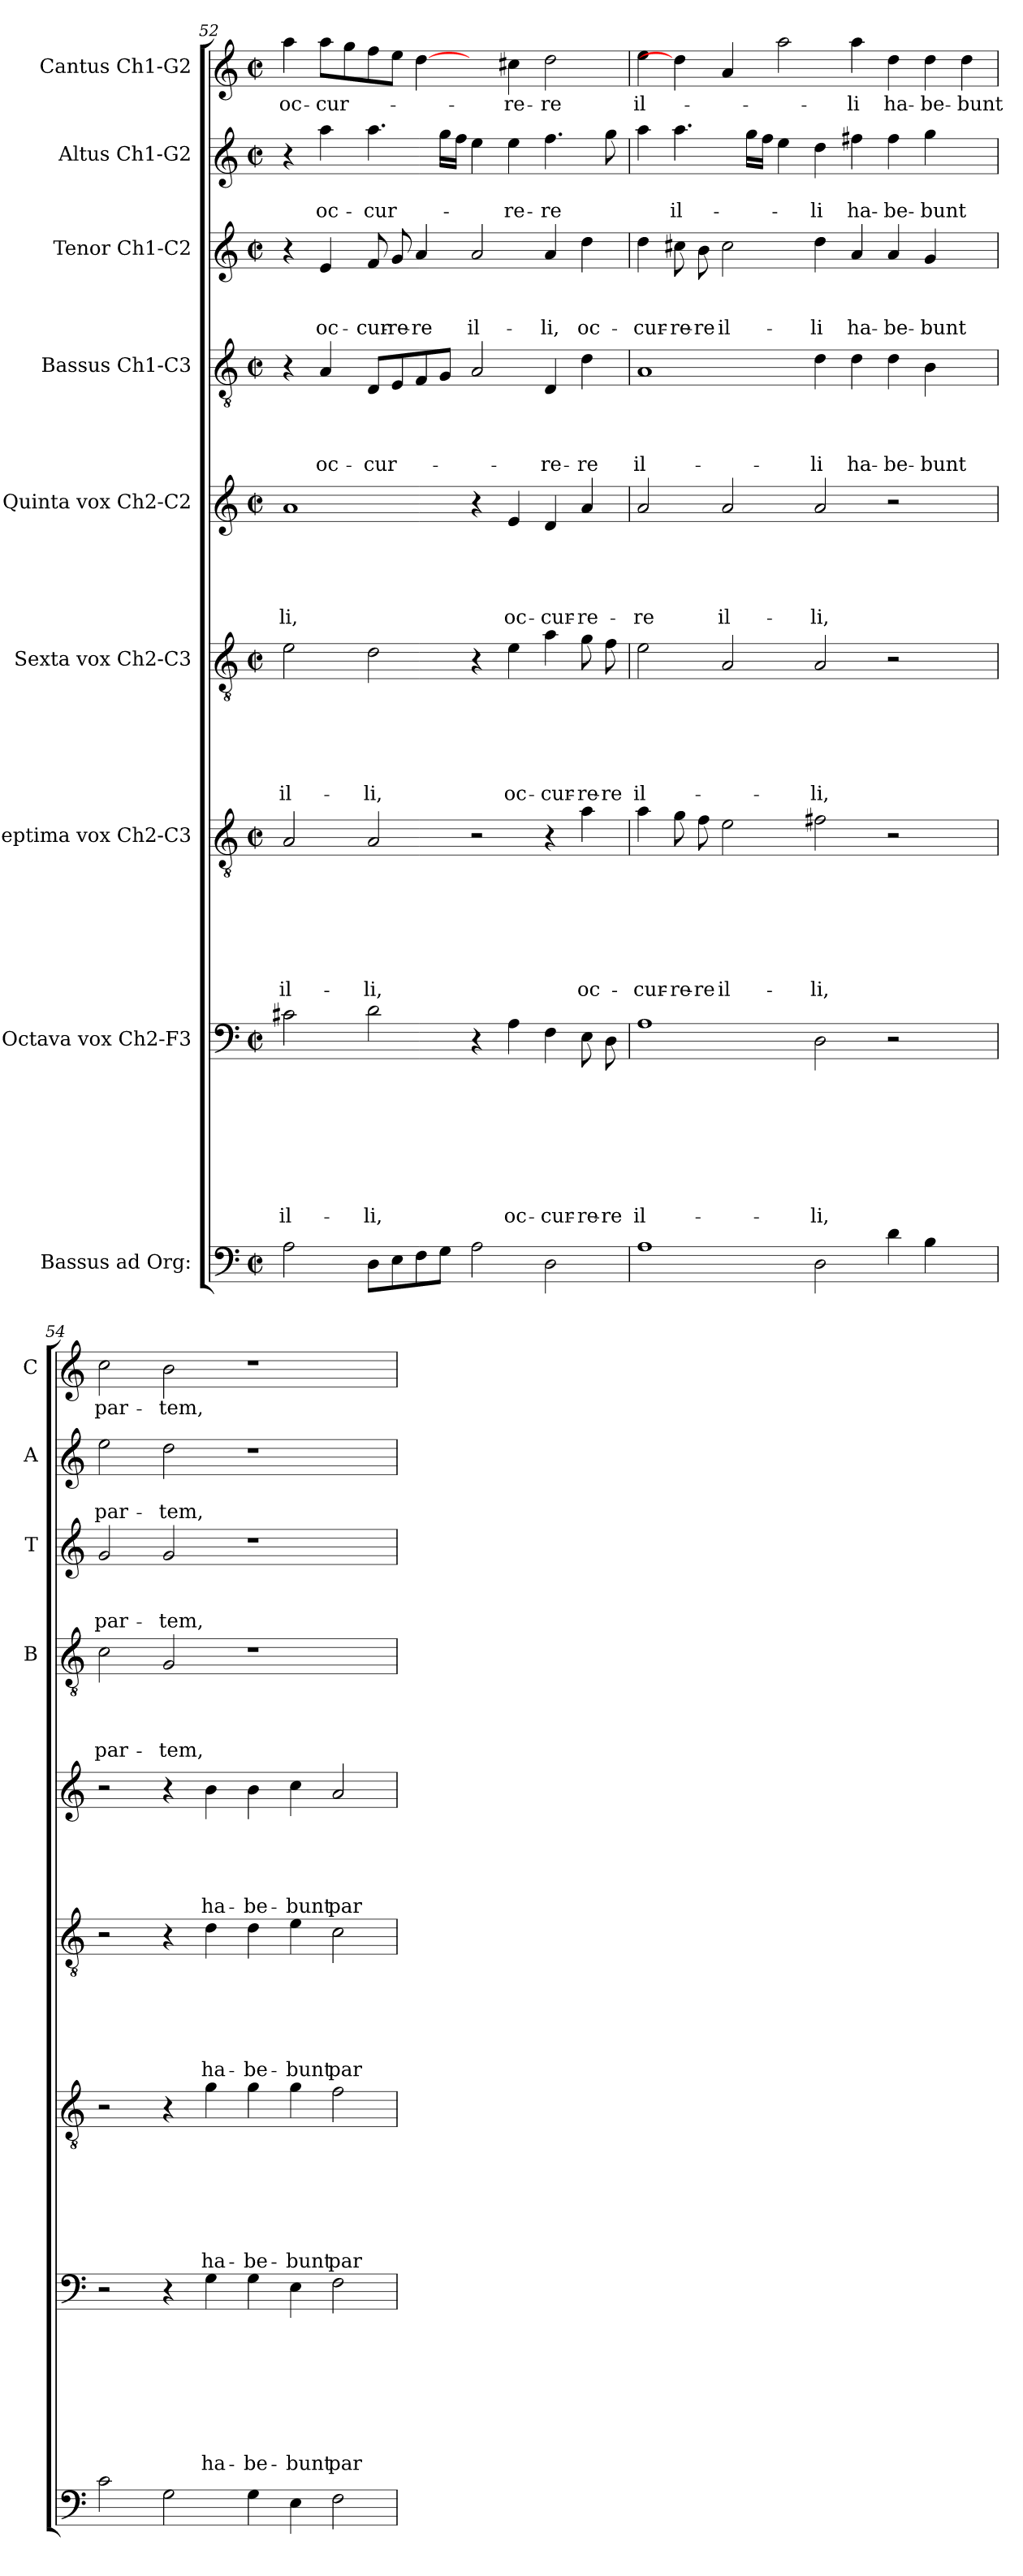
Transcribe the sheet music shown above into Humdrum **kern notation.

**kern	**kern	**text	**text	**text	**text	**text	**text	**text	**text	**kern	**text	**text	**text	**text	**text	**text	**text	**kern	**text	**text	**text	**text	**text	**text	**kern	**text	**text	**text	**text	**text	**kern	**text	**text	**text	**text	**kern	**text	**text	**text	**kern	**text	**text	**kern	**text
*part9	*part8	*part8	*part8	*part8	*part8	*part8	*part8	*part8	*part8	*part7	*part7	*part7	*part7	*part7	*part7	*part7	*part7	*part6	*part6	*part6	*part6	*part6	*part6	*part6	*part5	*part5	*part5	*part5	*part5	*part5	*part4	*part4	*part4	*part4	*part4	*part3	*part3	*part3	*part3	*part2	*part2	*part2	*part1	*part1
*staff9	*staff8	*staff8	*staff8	*staff8	*staff8	*staff8	*staff8	*staff8	*staff8	*staff7	*staff7	*staff7	*staff7	*staff7	*staff7	*staff7	*staff7	*staff6	*staff6	*staff6	*staff6	*staff6	*staff6	*staff6	*staff5	*staff5	*staff5	*staff5	*staff5	*staff5	*staff4	*staff4	*staff4	*staff4	*staff4	*staff3	*staff3	*staff3	*staff3	*staff2	*staff2	*staff2	*staff1	*staff1
*I"Bassus ad Org:	*I"Octava vox Ch2-F3	*	*	*	*	*	*	*	*	*I"Septima vox Ch2-C3	*	*	*	*	*	*	*	*I"Sexta vox Ch2-C3	*	*	*	*	*	*	*I"Quinta vox Ch2-C2	*	*	*	*	*	*I"Bassus Ch1-C3	*	*	*	*	*I"Tenor Ch1-C2	*	*	*	*I"Altus Ch1-G2	*	*	*I"Cantus Ch1-G2	*
*	*	*	*	*	*	*	*	*	*	*	*	*	*	*	*	*	*	*	*	*	*	*	*	*	*	*	*	*	*	*	*I'B	*	*	*	*	*I'T	*	*	*	*I'A	*	*	*I'C	*
*clefF4	*clefF4	*	*	*	*	*	*	*	*	*clefGv2	*	*	*	*	*	*	*	*clefGv2	*	*	*	*	*	*	*clefG2	*	*	*	*	*	*clefGv2	*	*	*	*	*clefG2	*	*	*	*clefG2	*	*	*clefG2	*
*k[]	*k[]	*	*	*	*	*	*	*	*	*k[]	*	*	*	*	*	*	*	*k[]	*	*	*	*	*	*	*k[]	*	*	*	*	*	*k[]	*	*	*	*	*k[]	*	*	*	*k[]	*	*	*k[]	*
*C:	*C:	*	*	*	*	*	*	*	*	*C:	*	*	*	*	*	*	*	*C:	*	*	*	*	*	*	*C:	*	*	*	*	*	*C:	*	*	*	*	*C:	*	*	*	*C:	*	*	*C:	*
*M2/2	*M2/2	*	*	*	*	*	*	*	*	*M2/2	*	*	*	*	*	*	*	*M2/2	*	*	*	*	*	*	*M2/2	*	*	*	*	*	*M2/2	*	*	*	*	*M2/2	*	*	*	*M2/2	*	*	*M2/2	*
*met(c|)	*met(c|)	*	*	*	*	*	*	*	*	*met(c|)	*	*	*	*	*	*	*	*met(c|)	*	*	*	*	*	*	*met(c|)	*	*	*	*	*	*met(c|)	*	*	*	*	*met(c|)	*	*	*	*met(c|)	*	*	*met(c|)	*
=52	=52	=52	=52	=52	=52	=52	=52	=52	=52	=52	=52	=52	=52	=52	=52	=52	=52	=52	=52	=52	=52	=52	=52	=52	=52	=52	=52	=52	=52	=52	=52	=52	=52	=52	=52	=52	=52	=52	=52	=52	=52	=52	=52	=52
!	!	!	!	!	!	!	!	!	!LO:LY:b	!	!	!	!	!	!	!	!LO:LY:b	!	!	!	!	!	!	!LO:LY:b	!	!	!	!	!	!LO:LY:b	!	!	!	!	!	!	!	!	!	!	!	!	!	!LO:LY:b
2A\	2c#X\	.	.	.	.	.	.	.	il-	2A/	.	.	.	.	.	.	il-	2e\	.	.	.	.	.	il-	1a	.	.	.	.	-li,	4r	.	.	.	.	4r	.	.	.	4r	.	.	4aa\	oc-
!	!	!	!	!	!	!	!	!	!	!	!	!	!	!	!	!	!	!	!	!	!	!	!	!	!	!	!	!	!	!	!	!	!	!	!LO:LY:b	!	!	!	!LO:LY:b	!	!	!LO:LY:b	!	!LO:LY:b
.	.	.	.	.	.	.	.	.	.	.	.	.	.	.	.	.	.	.	.	.	.	.	.	.	.	.	.	.	.	.	4A/	.	.	.	oc-	4e/	.	.	oc-	4aa\	.	oc-	8aa\L	-cur-
.	.	.	.	.	.	.	.	.	.	.	.	.	.	.	.	.	.	.	.	.	.	.	.	.	.	.	.	.	.	.	.	.	.	.	.	.	.	.	.	.	.	.	8gg\	.
!	!	!	!	!	!	!	!	!	!LO:LY:b	!	!	!	!	!	!	!	!LO:LY:b	!	!	!	!	!	!	!LO:LY:b	!	!	!	!	!	!	!	!	!	!	!LO:LY:b	!	!	!	!LO:LY:b	!	!	!LO:LY:b	!	!
8D\L	2d\	.	.	.	.	.	.	.	-li,	2A/	.	.	.	.	.	.	-li,	2d\	.	.	.	.	.	-li,	.	.	.	.	.	.	8D/L	.	.	.	-cur-	8f/	.	.	-cur-	4.aa\	.	-cur-	8ff\	.
!	!	!	!	!	!	!	!	!	!	!	!	!	!	!	!	!	!	!	!	!	!	!	!	!	!	!	!	!	!	!	!	!	!	!	!	!	!	!	!LO:LY:b	!	!	!	!	!
8E\	.	.	.	.	.	.	.	.	.	.	.	.	.	.	.	.	.	.	.	.	.	.	.	.	.	.	.	.	.	.	8E/	.	.	.	.	8g/	.	.	-re-	.	.	.	8ee\J	.
!	!	!	!	!	!	!	!	!	!	!	!	!	!	!	!	!	!	!	!	!	!	!	!	!	!	!	!	!	!	!	!	!	!	!	!	!	!	!	!LO:LY:b	!	!	!	!	!
8F\	.	.	.	.	.	.	.	.	.	.	.	.	.	.	.	.	.	.	.	.	.	.	.	.	.	.	.	.	.	.	8F/	.	.	.	.	4a/	.	.	-re	.	.	.	[4dd\	.
8G\J	.	.	.	.	.	.	.	.	.	.	.	.	.	.	.	.	.	.	.	.	.	.	.	.	.	.	.	.	.	.	8G/J	.	.	.	.	.	.	.	.	16gg\LL	.	.	.	.
.	.	.	.	.	.	.	.	.	.	.	.	.	.	.	.	.	.	.	.	.	.	.	.	.	.	.	.	.	.	.	.	.	.	.	.	.	.	.	.	16ff\JJ	.	.	.	.
!	!	!	!	!	!	!	!	!	!	!	!	!	!	!	!	!	!	!	!	!	!	!	!	!	!	!	!	!	!	!	!	!	!	!	!	!	!	!	!LO:LY:b	!	!	!	!	!
2A\	4r	.	.	.	.	.	.	.	.	2r	.	.	.	.	.	.	.	4r	.	.	.	.	.	.	4r	.	.	.	.	.	2A/	.	.	.	.	2a/	.	.	il-	4ee\	.	.	4ryy	.
!	!	!	!	!	!	!	!	!	!LO:LY:b	!	!	!	!	!	!	!	!	!	!	!	!	!	!	!LO:LY:b	!	!	!	!	!	!LO:LY:b	!	!	!	!	!	!	!	!	!	!	!	!LO:LY:b	!	!LO:LY:b
.	4A\	.	.	.	.	.	.	.	oc-	.	.	.	.	.	.	.	.	4e\	.	.	.	.	.	oc-	4e/	.	.	.	.	oc-	.	.	.	.	.	.	.	.	.	4ee\	.	-re-	4cc#X\	-re-
!	!	!	!	!	!	!	!	!	!LO:LY:b	!	!	!	!	!	!	!	!	!	!	!	!	!	!	!LO:LY:b	!	!	!	!	!	!LO:LY:b	!	!	!	!	!LO:LY:b	!	!	!	!LO:LY:b	!	!	!LO:LY:b	!	!LO:LY:b
2D\	4F\	.	.	.	.	.	.	.	-cur-	4r	.	.	.	.	.	.	.	4a\	.	.	.	.	.	-cur-	4d/	.	.	.	.	-cur-	4D/	.	.	.	-re-	4a/	.	.	-li,	4.ff\	.	-re	2dd\	-re
!	!	!	!	!	!	!	!	!	!LO:LY:b	!	!	!	!	!	!	!	!LO:LY:b	!	!	!	!	!	!	!LO:LY:b	!	!	!	!	!	!LO:LY:b	!	!	!	!	!LO:LY:b	!	!	!	!LO:LY:b	!	!	!	!	!
.	8E\	.	.	.	.	.	.	.	-re-	4a\	.	.	.	.	.	.	oc-	8g\	.	.	.	.	.	-re-	4a/	.	.	.	.	-re-	4d\	.	.	.	-re	4dd\	.	.	oc-	.	.	.	.	.
!	!	!	!	!	!	!	!	!	!LO:LY:b	!	!	!	!	!	!	!	!	!	!	!	!	!	!	!LO:LY:b	!	!	!	!	!	!	!	!	!	!	!	!	!	!	!	!	!	!	!	!
.	8D\	.	.	.	.	.	.	.	-re	.	.	.	.	.	.	.	.	8f\	.	.	.	.	.	-re	.	.	.	.	.	.	.	.	.	.	.	.	.	.	.	8gg\	.	.	.	.
=53	=53	=53	=53	=53	=53	=53	=53	=53	=53	=53	=53	=53	=53	=53	=53	=53	=53	=53	=53	=53	=53	=53	=53	=53	=53	=53	=53	=53	=53	=53	=53	=53	=53	=53	=53	=53	=53	=53	=53	=53	=53	=53	=53	=53
!	!	!	!	!	!	!	!	!	!LO:LY:b	!	!	!	!	!	!	!	!LO:LY:b	!	!	!	!	!	!	!LO:LY:b	!	!	!	!	!	!LO:LY:b	!	!	!	!	!LO:LY:b	!	!	!	!LO:LY:b	!	!	!	!	!LO:LY:b
1A	1A	.	.	.	.	.	.	.	il-	4a\	.	.	.	.	.	.	-cur-	2e\	.	.	.	.	.	il-	2a/	.	.	.	.	-re	1A	.	.	.	il-	4dd\	.	.	-cur-	4aa\	.	.	4ee\	il-
!	!	!	!	!	!	!	!	!	!	!	!	!	!	!	!	!	!LO:LY:b	!	!	!	!	!	!	!	!	!	!	!	!	!	!	!	!	!	!	!	!	!	!LO:LY:b	!	!	!LO:LY:b	!	!
.	.	.	.	.	.	.	.	.	.	8g\	.	.	.	.	.	.	-re-	.	.	.	.	.	.	.	.	.	.	.	.	.	.	.	.	.	.	8cc#X\	.	.	-re-	4.aa\	.	il-	4dd\]	.
!	!	!	!	!	!	!	!	!	!	!	!	!	!	!	!	!	!LO:LY:b	!	!	!	!	!	!	!	!	!	!	!	!	!	!	!	!	!	!	!	!	!	!LO:LY:b	!	!	!	!	!
.	.	.	.	.	.	.	.	.	.	8f\	.	.	.	.	.	.	-re	.	.	.	.	.	.	.	.	.	.	.	.	.	.	.	.	.	.	8b\	.	.	-re	.	.	.	.	.
!	!	!	!	!	!	!	!	!	!	!	!	!	!	!	!	!	!LO:LY:b	!	!	!	!	!	!	!	!	!	!	!	!	!LO:LY:b	!	!	!	!	!	!	!	!	!LO:LY:b	!	!	!	!	!
.	.	.	.	.	.	.	.	.	.	2e\	.	.	.	.	.	.	il-	2A/	.	.	.	.	.	.	2a/	.	.	.	.	il-	.	.	.	.	.	2cc#\	.	.	il-	.	.	.	4a/	.
.	.	.	.	.	.	.	.	.	.	.	.	.	.	.	.	.	.	.	.	.	.	.	.	.	.	.	.	.	.	.	.	.	.	.	.	.	.	.	.	16gg\LL	.	.	.	.
.	.	.	.	.	.	.	.	.	.	.	.	.	.	.	.	.	.	.	.	.	.	.	.	.	.	.	.	.	.	.	.	.	.	.	.	.	.	.	.	16ff\JJ	.	.	.	.
.	.	.	.	.	.	.	.	.	.	.	.	.	.	.	.	.	.	.	.	.	.	.	.	.	.	.	.	.	.	.	.	.	.	.	.	.	.	.	.	4ee\	.	.	2aa\	.
!	!	!	!	!	!	!	!	!	!LO:LY:b	!	!	!	!	!	!	!	!LO:LY:b	!	!	!	!	!	!	!LO:LY:b	!	!	!	!	!	!LO:LY:b	!	!	!	!	!LO:LY:b	!	!	!	!LO:LY:b	!	!	!LO:LY:b	!	!
2D\	2D\	.	.	.	.	.	.	.	-li,	2f#X\	.	.	.	.	.	.	-li,	2A/	.	.	.	.	.	-li,	2a/	.	.	.	.	-li,	4d\	.	.	.	-li	4dd\	.	.	-li	4dd\	.	-li	.	.
!	!	!	!	!	!	!	!	!	!	!	!	!	!	!	!	!	!	!	!	!	!	!	!	!	!	!	!	!	!	!	!	!	!	!	!LO:LY:b	!	!	!	!LO:LY:b	!	!	!LO:LY:b	!	!LO:LY:b
.	.	.	.	.	.	.	.	.	.	.	.	.	.	.	.	.	.	.	.	.	.	.	.	.	.	.	.	.	.	.	4d\	.	.	.	ha-	4a/	.	.	ha-	4ff#X\	.	ha-	4aa\	-li
!	!	!	!	!	!	!	!	!	!	!	!	!	!	!	!	!	!	!	!	!	!	!	!	!	!	!	!	!	!	!	!	!	!	!	!LO:LY:b	!	!	!	!LO:LY:b	!	!	!LO:LY:b	!	!LO:LY:b
4d\	2r	.	.	.	.	.	.	.	.	2r	.	.	.	.	.	.	.	2r	.	.	.	.	.	.	2r	.	.	.	.	.	4d\	.	.	.	-be-	4a/	.	.	-be-	4ff#\	.	-be-	4dd\	ha-
!	!	!	!	!	!	!	!	!	!	!	!	!	!	!	!	!	!	!	!	!	!	!	!	!	!	!	!	!	!	!	!	!	!	!	!LO:LY:b	!	!	!	!LO:LY:b	!	!	!LO:LY:b	!	!LO:LY:b
4B\	.	.	.	.	.	.	.	.	.	.	.	.	.	.	.	.	.	.	.	.	.	.	.	.	.	.	.	.	.	.	4B\	.	.	.	-bunt	4g/	.	.	-bunt	4gg\	.	-bunt	4dd\	-be-
!	!	!	!	!	!	!	!	!	!	!	!	!	!	!	!	!	!	!	!	!	!	!	!	!	!	!	!	!	!	!	!	!	!	!	!	!	!	!	!	!	!	!	!	!LO:LY:b
4ryy	4ryy	.	.	.	.	.	.	.	.	4ryy	.	.	.	.	.	.	.	4ryy	.	.	.	.	.	.	4ryy	.	.	.	.	.	4ryy	.	.	.	.	4ryy	.	.	.	4ryy	.	.	4dd\	-bunt
!!LO:PB:g=z
=54	=54	=54	=54	=54	=54	=54	=54	=54	=54	=54	=54	=54	=54	=54	=54	=54	=54	=54	=54	=54	=54	=54	=54	=54	=54	=54	=54	=54	=54	=54	=54	=54	=54	=54	=54	=54	=54	=54	=54	=54	=54	=54	=54	=54
!	!	!	!	!	!	!	!	!	!	!	!	!	!	!	!	!	!	!	!	!	!	!	!	!	!	!	!	!	!	!	!	!	!	!	!LO:LY:b	!	!	!	!LO:LY:b	!	!	!LO:LY:b	!	!LO:LY:b
2c\	2r	.	.	.	.	.	.	.	.	2r	.	.	.	.	.	.	.	2r	.	.	.	.	.	.	2r	.	.	.	.	.	2c\	.	.	.	par-	2g/	.	.	par-	2ee\	.	par-	2cc\	par-
!	!	!	!	!	!	!	!	!	!	!	!	!	!	!	!	!	!	!	!	!	!	!	!	!	!	!	!	!	!	!	!	!	!	!	!LO:LY:b	!	!	!	!LO:LY:b	!	!	!LO:LY:b	!	!LO:LY:b
2G\	4r	.	.	.	.	.	.	.	.	4r	.	.	.	.	.	.	.	4r	.	.	.	.	.	.	4r	.	.	.	.	.	2G/	.	.	.	-tem,	2g/	.	.	-tem,	2dd\	.	-tem,	2b\	-tem,
!	!	!	!	!	!	!	!	!	!LO:LY:b	!	!	!	!	!	!	!	!LO:LY:b	!	!	!	!	!	!	!LO:LY:b	!	!	!	!	!	!LO:LY:b	!	!	!	!	!	!	!	!	!	!	!	!	!	!
.	4G\	.	.	.	.	.	.	.	ha-	4g\	.	.	.	.	.	.	ha-	4d\	.	.	.	.	.	ha-	4b\	.	.	.	.	ha-	.	.	.	.	.	.	.	.	.	.	.	.	.	.
!	!	!	!	!	!	!	!	!	!LO:LY:b	!	!	!	!	!	!	!	!LO:LY:b	!	!	!	!	!	!	!LO:LY:b	!	!	!	!	!	!LO:LY:b	!	!	!	!	!	!	!	!	!	!	!	!	!	!
4G\	4G\	.	.	.	.	.	.	.	-be-	4g\	.	.	.	.	.	.	-be-	4d\	.	.	.	.	.	-be-	4b\	.	.	.	.	-be-	1r	.	.	.	.	1r	.	.	.	1r	.	.	1r	.
!	!	!	!	!	!	!	!	!	!LO:LY:b	!	!	!	!	!	!	!	!LO:LY:b	!	!	!	!	!	!	!LO:LY:b	!	!	!	!	!	!LO:LY:b	!	!	!	!	!	!	!	!	!	!	!	!	!	!
4E\	4E\	.	.	.	.	.	.	.	-bunt	4g\	.	.	.	.	.	.	-bunt	4e\	.	.	.	.	.	-bunt	4cc\	.	.	.	.	-bunt	.	.	.	.	.	.	.	.	.	.	.	.	.	.
!	!	!	!	!	!	!	!	!	!LO:LY:b	!	!	!	!	!	!	!	!LO:LY:b	!	!	!	!	!	!	!LO:LY:b	!	!	!	!	!	!LO:LY:b	!	!	!	!	!	!	!	!	!	!	!	!	!	!
2F\	2F\	.	.	.	.	.	.	.	par-	2f\	.	.	.	.	.	.	par-	2c\	.	.	.	.	.	par-	2a/	.	.	.	.	par-	.	.	.	.	.	.	.	.	.	.	.	.	.	.
=	=	=	=	=	=	=	=	=	=	=	=	=	=	=	=	=	=	=	=	=	=	=	=	=	=	=	=	=	=	=	=	=	=	=	=	=	=	=	=	=	=	=	=	=
*-	*-	*-	*-	*-	*-	*-	*-	*-	*-	*-	*-	*-	*-	*-	*-	*-	*-	*-	*-	*-	*-	*-	*-	*-	*-	*-	*-	*-	*-	*-	*-	*-	*-	*-	*-	*-	*-	*-	*-	*-	*-	*-	*-	*-
